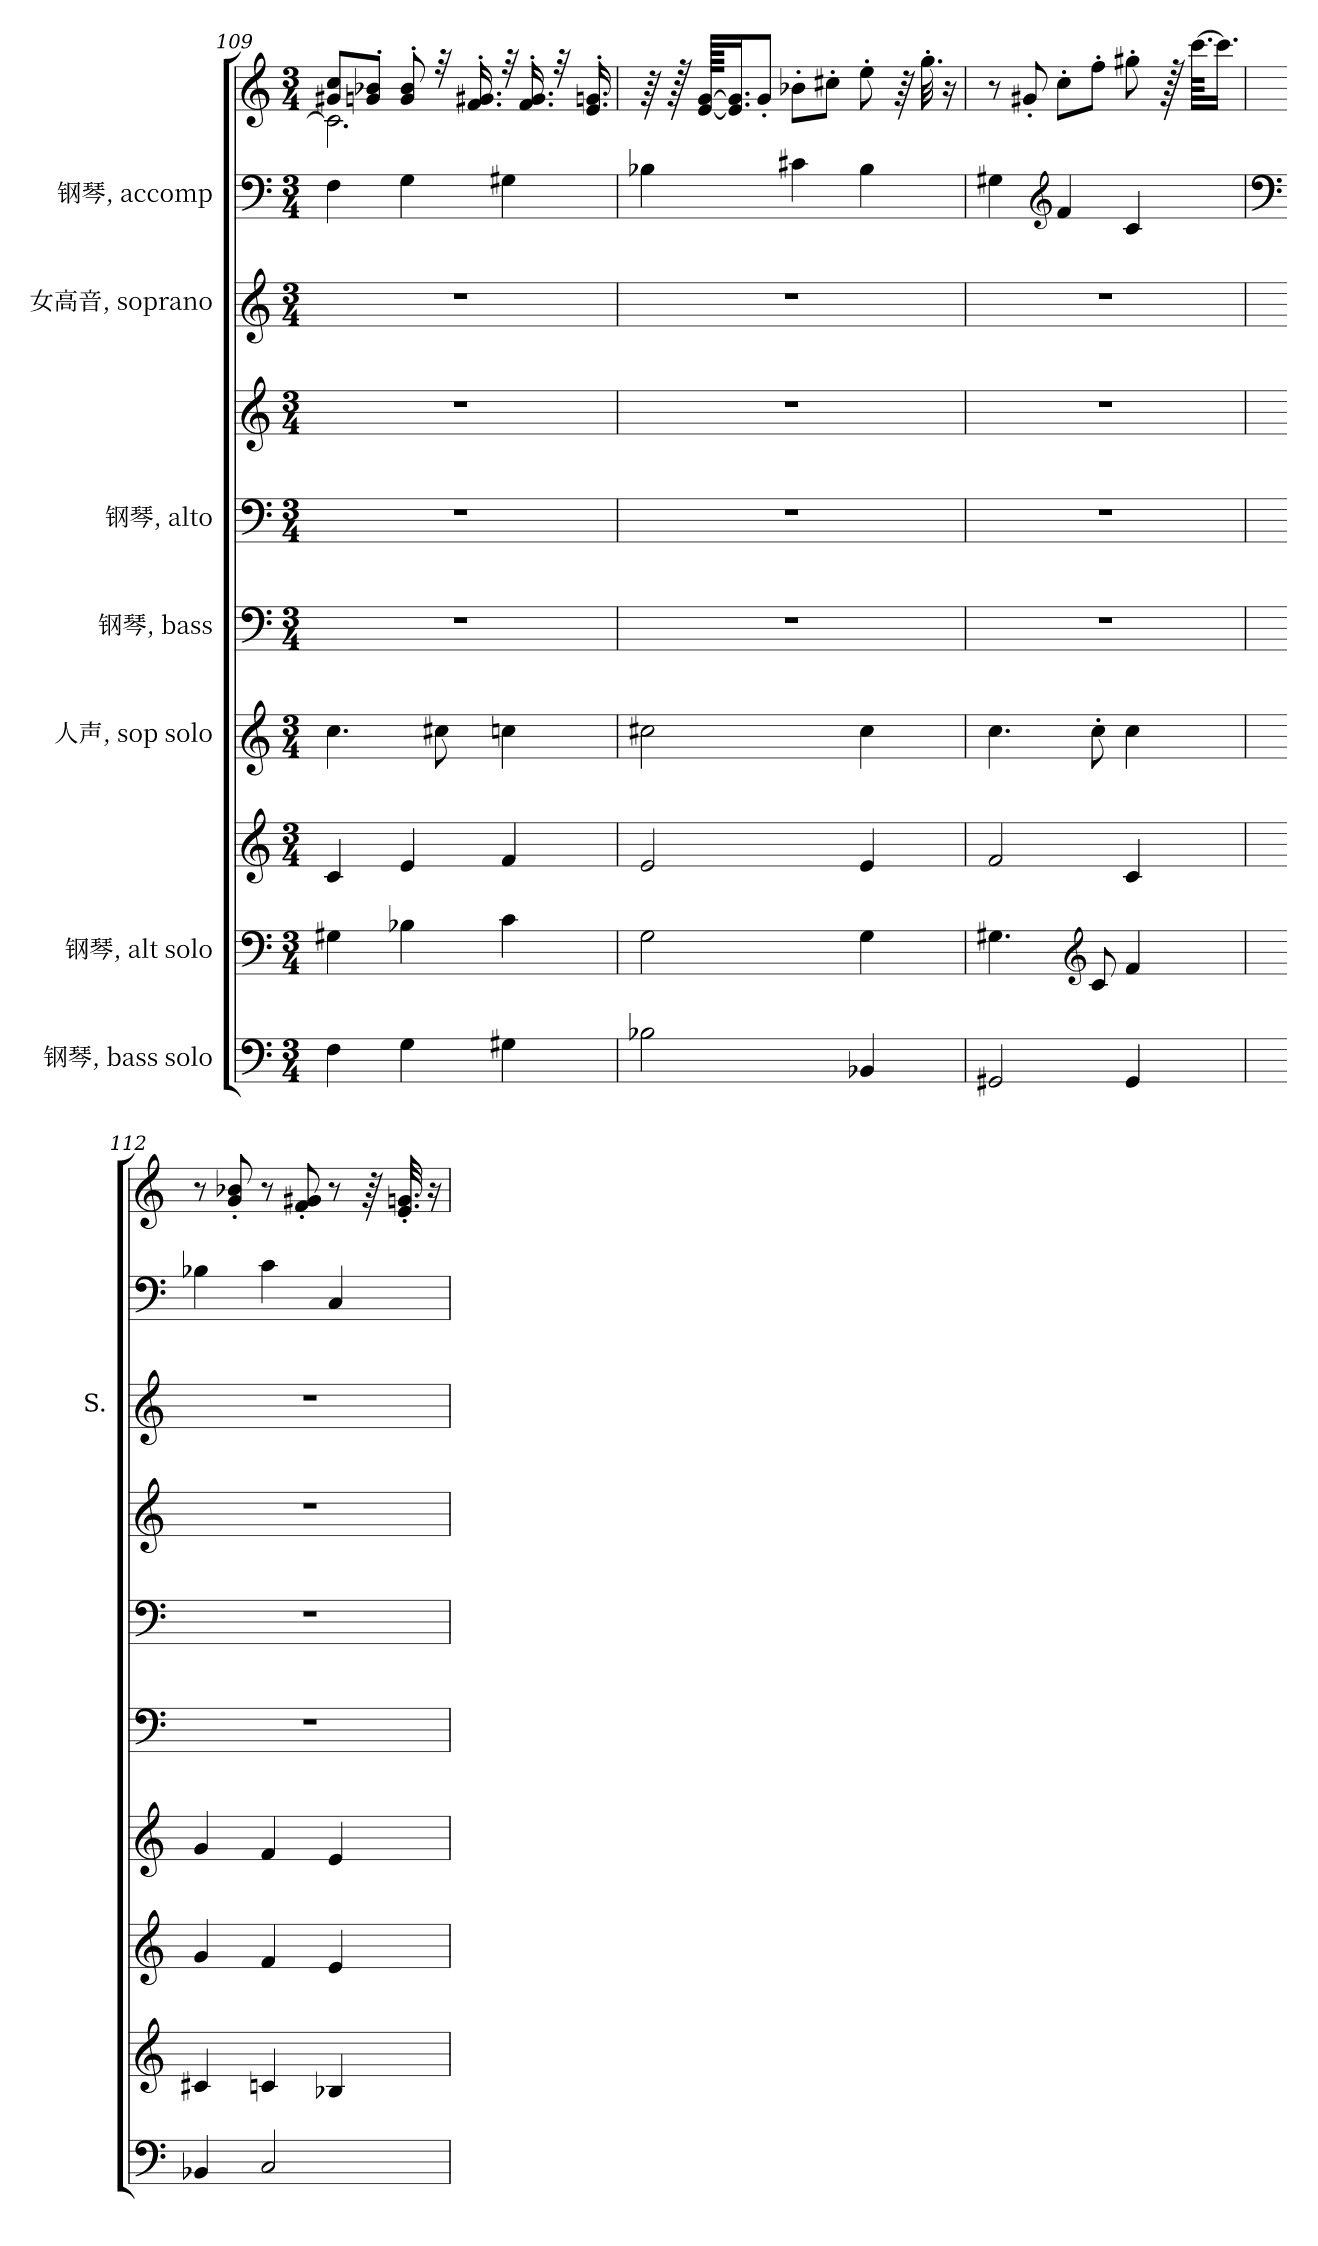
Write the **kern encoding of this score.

**kern	**kern	**kern	**kern	**kern	**kern	**kern	**kern	**kern	**kern
*part7	*part6	*part6	*part5	*part4	*part3	*part3	*part2	*part1	*part1
*staff10	*staff9	*staff8	*staff7	*staff6	*staff5	*staff4	*staff3	*staff2	*staff1
*I"钢琴, bass solo	*I"钢琴, alt solo	*	*I"人声, sop solo	*I"钢琴, bass	*I"钢琴, alto	*	*I"女高音, soprano	*I"钢琴, accomp	*
*	*	*	*	*	*	*	*I'S.	*	*
*clefF4	*clefF4	*clefG2	*clefG2	*clefF4	*clefF4	*clefG2	*clefG2	*clefF4	*clefG2
*k[]	*k[]	*k[]	*k[]	*k[]	*k[]	*k[]	*k[]	*k[]	*k[]
*M3/4	*M3/4	*M3/4	*M3/4	*M3/4	*M3/4	*M3/4	*M3/4	*M3/4	*M3/4
=109	=109	=109	=109	=109	=109	=109	=109	=109	=109
*	*	*	*	*	*	*	*	*	*^
4F\	4G#X\	4c/	4.cc\	2.r	2.r	2.r	2.r	4F\	8g#X/ 8cc/L	2.c\]
.	.	.	.	.	.	.	.	.	8gn/' 8b-X/'J	.
4G\	4B-X\	4e/	.	.	.	.	.	4G\	8g/' 8b-/'	.
.	.	.	8cc#X\	.	.	.	.	.	32r	.
.	.	.	.	.	.	.	.	.	16.f/' 16.g#X/'	.
4G#X\	4c\	4f/	4ccn\	.	.	.	.	4G#X\	32r	.
.	.	.	.	.	.	.	.	.	16.f/' 16.g#/'	.
.	.	.	.	.	.	.	.	.	32r	.
.	.	.	.	.	.	.	.	.	16.e/' 16.gn/'	.
*	*	*	*	*	*	*	*	*	*v	*v
=110	=110	=110	=110	=110	=110	=110	=110	=110	=110
2B-X\	2G\	2e/	2cc#X\	2.r	2.r	2.r	2.r	4B-X\	64r
.	.	.	.	.	.	.	.	.	128r
.	.	.	.	.	.	.	.	.	[128e/ [128g/KKKLL
.	.	.	.	.	.	.	.	.	16.e/] 16.g/]J
.	.	.	.	.	.	.	.	.	8g'/J
.	.	.	.	.	.	.	.	4c#X\	8b-X'\L
.	.	.	.	.	.	.	.	.	8cc#X'\J
4BB-X/	4G\	4e/	4cc#\	.	.	.	.	4B-\	8ee'\
.	.	.	.	.	.	.	.	.	64r
.	.	.	.	.	.	.	.	.	32.gg'\
.	.	.	.	.	.	.	.	.	16r
!!LO:PB:g=z
=111	=111	=111	=111	=111	=111	=111	=111	=111	=111
2GG#X/	4.G#X\	2f/	4.cc\	2.r	2.r	2.r	2.r	4G#X\	8r
.	.	.	.	.	.	.	.	.	8g#X'/
*	*	*	*	*	*	*	*	*clefG2	*
.	.	.	.	.	.	.	.	4f/	8cc'\L
*	*clefG2	*	*	*	*	*	*	*	*
.	8c/	.	8cc'\	.	.	.	.	.	8ff'\J
4GG#/	4f/	4c/	4cc\	.	.	.	.	4c/	8gg#X'\
.	.	.	.	.	.	.	.	.	128r
.	.	.	.	.	.	.	.	.	[64.ccc\KKLL
.	.	.	.	.	.	.	.	.	16.ccc\JJ]
=112	=112	=112	=112	=112	=112	=112	=112	=112	=112
*	*	*	*	*	*	*	*	*clefF4	*
4BB-X/	4c#X/	4g/	4g/	2.r	2.r	2.r	2.r	4B-X\	8r
.	.	.	.	.	.	.	.	.	8g/' 8b-X/'
2C/	4cn/	4f/	4f/	.	.	.	.	4c\	8r
.	.	.	.	.	.	.	.	.	8f/' 8g#X/'
.	4B-X/	4e/	4e/	.	.	.	.	4C/	8r
.	.	.	.	.	.	.	.	.	64r
.	.	.	.	.	.	.	.	.	32.e/' 32.gn/'
.	.	.	.	.	.	.	.	.	16r
=	=	=	=	=	=	=	=	=	=
*-	*-	*-	*-	*-	*-	*-	*-	*-	*-
